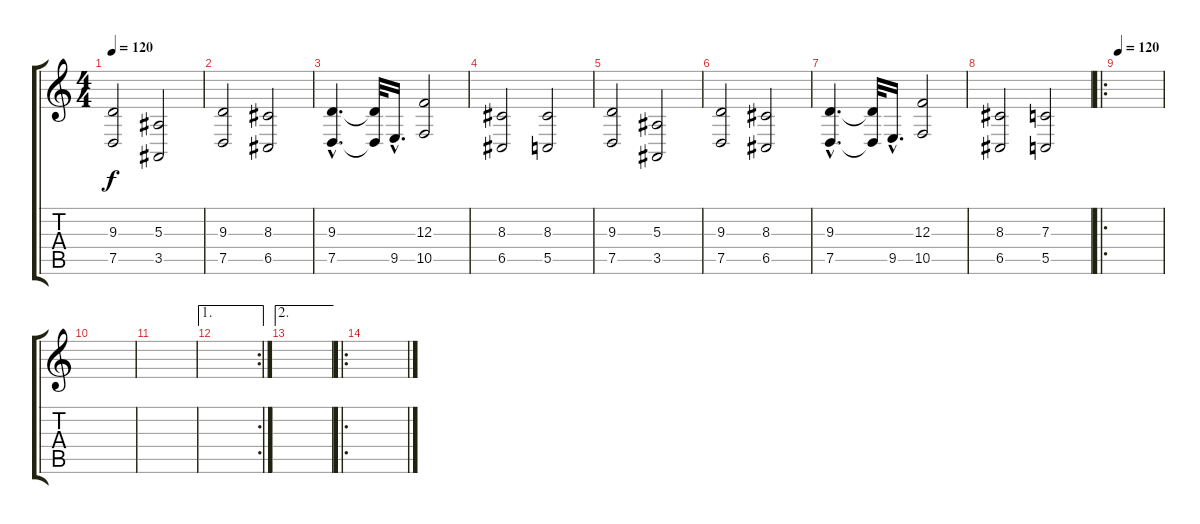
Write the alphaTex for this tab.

\track "" {instrument stringensemble1}
\staff {score tabs}
\tuning (D4 A3 F3 C3 G2 D2) {hide}
\ts (4 4)
\tempo 120
\clef g2
\ks c
(9.3 7.5).2{dy f instrument stringensemble1} (5.3 3.5).2 |
(9.3 7.5).2 (8.3 6.5).2 |
(9.3{hac} 7.5{hac}).4{d} (9.3{t} 7.5{t}).32 9.5{hac}.16{d} (12.3 10.5).2 |
(8.3 6.5).2 (8.3 5.5).2 |
(9.3 7.5).2 (5.3 3.5).2 |
(9.3 7.5).2 (8.3 6.5).2 |
(9.3{hac} 7.5{hac}).4{d} (9.3{t} 7.5{t}).32 9.5{hac}.16{d} (12.3 10.5).2 |
(8.3 6.5).2 (7.3 5.5).2 |
\ro
\tempo 120
|
|
|
\ae 1
\rc 2
|
\ae 2
|
\ro
